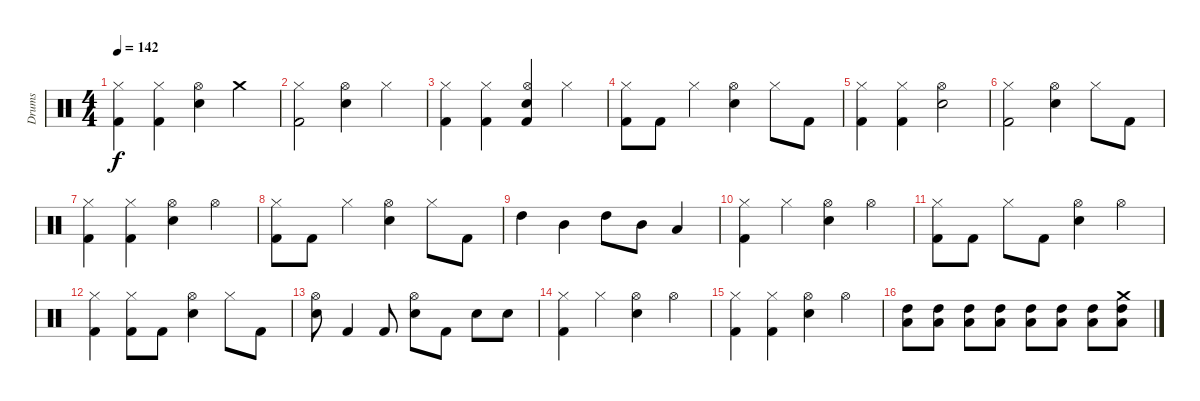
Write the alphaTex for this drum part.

\track ("Drums" "Drums") {instrument percussion}
\staff {score}
\articulation defaults
\ts (4 4)
\tempo 142
\clef neutral
\ks c
("Hi-Hat (closed)" "Kick (hit) 2").4{dy f} ("Hi-Hat (closed)" "Kick (hit) 2").4 ("Hi-Hat (open)" "Snare (hit) 2").4 "Crash medium (hit)".4 |
("Hi-Hat (closed)" "Kick (hit) 2").2 ("Hi-Hat (open)" "Snare (hit) 2").4 "Hi-Hat (closed)".4 |
("Hi-Hat (closed)" "Kick (hit) 2").4 ("Hi-Hat (closed)" "Kick (hit) 2").4 ("Hi-Hat (open)" "Snare (hit) 2" "Kick (hit) 2").4 "Hi-Hat (closed)".4 |
("Hi-Hat (closed)" "Kick (hit) 2").8 "Kick (hit) 2".8 "Hi-Hat (closed)".4 ("Hi-Hat (open)" "Snare (hit) 2").4 "Hi-Hat (closed)".8 "Kick (hit) 2".8 |
("Hi-Hat (closed)" "Kick (hit) 2").4 ("Hi-Hat (closed)" "Kick (hit) 2").4 ("Hi-Hat (open)" "Snare (hit) 2").2 |
("Hi-Hat (closed)" "Kick (hit) 2").2 ("Hi-Hat (open)" "Snare (hit) 2").4 "Hi-Hat (closed)".8 "Kick (hit) 2".8 |
("Hi-Hat (closed)" "Kick (hit) 2").4 ("Hi-Hat (closed)" "Kick (hit) 2").4 ("Hi-Hat (open)" "Snare (hit) 2").4 "Hi-Hat (open)".4 |
("Hi-Hat (closed)" "Kick (hit) 2").8 "Kick (hit) 2".8 "Hi-Hat (closed)".4 ("Hi-Hat (open)" "Snare (hit) 2").4 "Hi-Hat (closed)".8 "Kick (hit) 2".8 |
"High Tom (hit)".4 "Mid Tom (hit)".4 "High Tom (hit)".8 "Mid Tom (hit)".8 "Low Tom (hit)".4 |
("Hi-Hat (closed)" "Kick (hit) 2").4 "Hi-Hat (closed)".4 ("Hi-Hat (open)" "Snare (hit) 2").4 "Hi-Hat (open)".4 |
("Hi-Hat (closed)" "Kick (hit) 2").8 "Kick (hit) 2".8 "Hi-Hat (closed)".8 "Kick (hit) 2".8 ("Hi-Hat (open)" "Snare (hit) 2").4 "Hi-Hat (open)".4 |
("Hi-Hat (closed)" "Kick (hit) 2").4 ("Hi-Hat (closed)" "Kick (hit) 2").8 "Kick (hit) 2".8 ("Hi-Hat (open)" "Snare (hit) 2").4 "Hi-Hat (closed)".8 "Kick (hit) 2".8 |
("Hi-Hat (open)" "Snare (hit) 2").8 "Kick (hit) 2".4 "Kick (hit) 2".8 ("Hi-Hat (open)" "Snare (hit) 2").8 "Kick (hit) 2".8 "Snare (hit) 2".8 "Snare (hit) 2".8 |
("Hi-Hat (closed)" "Kick (hit) 2").4 "Hi-Hat (closed)".4 ("Hi-Hat (open)" "Snare (hit) 2").4 "Hi-Hat (open)".4 |
("Hi-Hat (closed)" "Kick (hit) 2").4 ("Hi-Hat (closed)" "Kick (hit) 2").4 ("Hi-Hat (open)" "Snare (hit) 2").4 "Hi-Hat (open)".4 |
("Low Tom (hit)" "High Tom (hit)").8 ("Low Tom (hit)" "High Tom (hit)").8 ("Low Tom (hit)" "High Tom (hit)").8 ("Low Tom (hit)" "High Tom (hit)").8 ("Low Tom (hit)" "High Tom (hit)").8 ("Low Tom (hit)" "High Tom (hit)").8 ("Low Tom (hit)" "High Tom (hit)").8 ("Crash medium (hit)" "Low Tom (hit)" "High Tom (hit)").8
